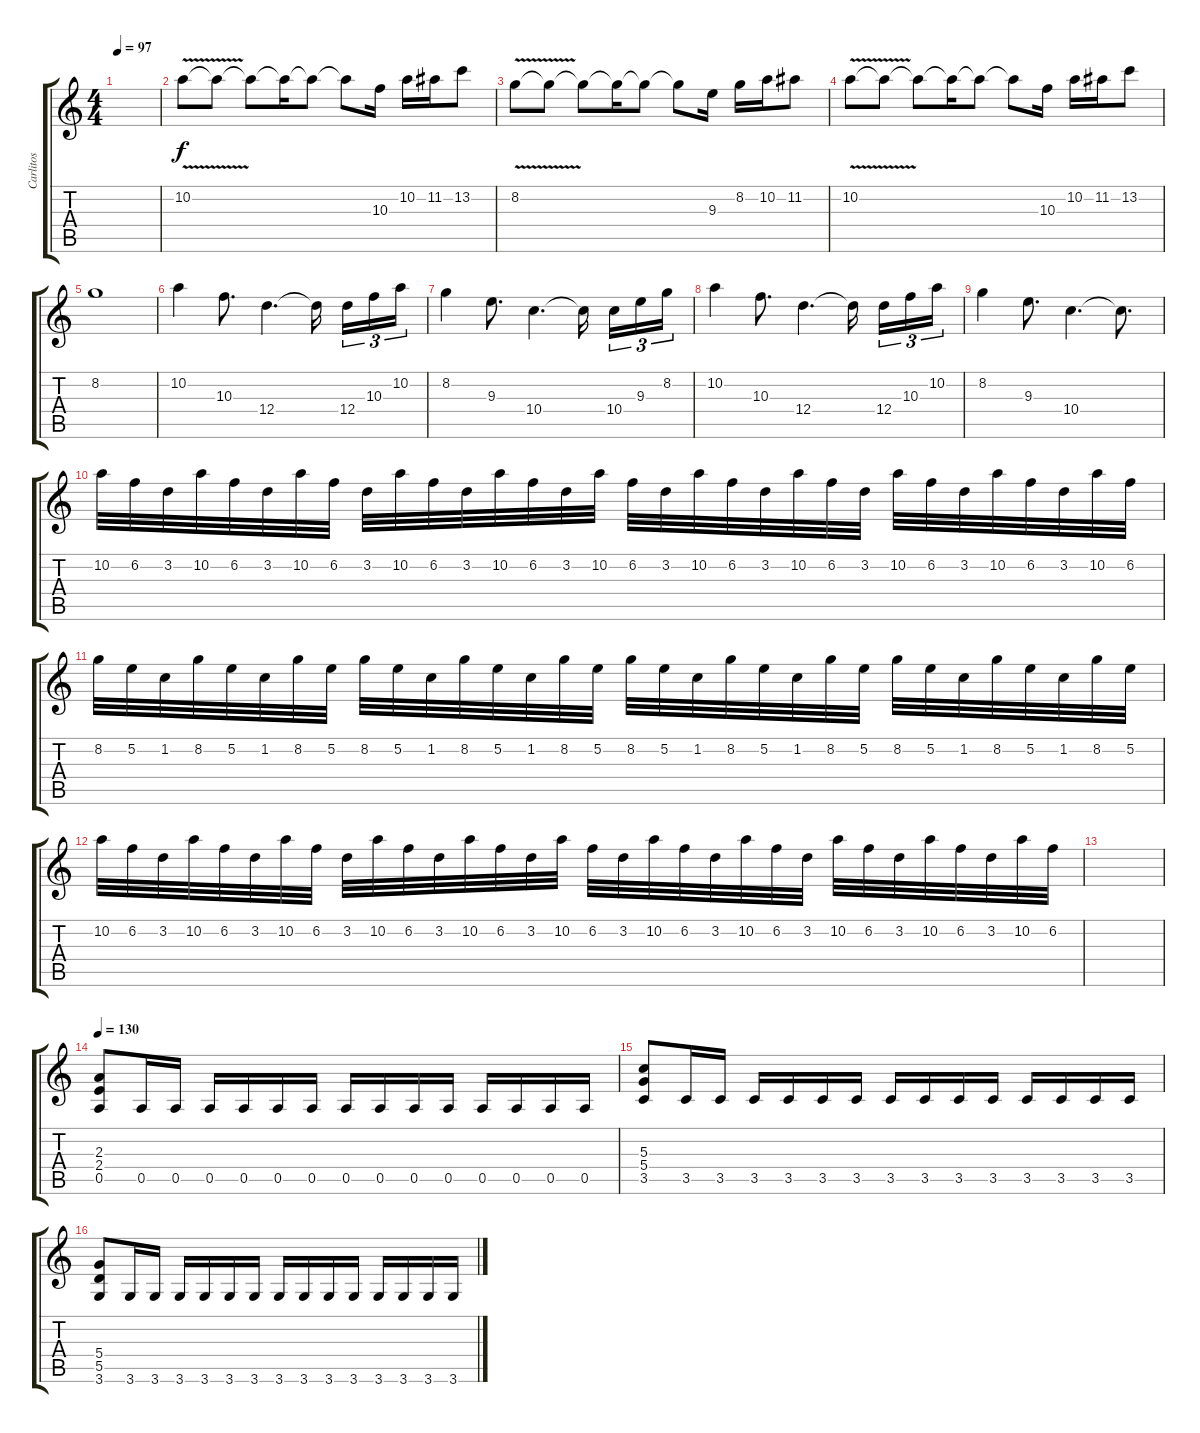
\track ("Carlitos" "Carlitos") {instrument distortionguitar}
\staff {score tabs}
\tuning (E4 B3 G3 D3 A2 E2) {hide}
\ts (4 4)
\tempo 97
\clef g2
\ks c
|
10.2{v}.8 10.2{t}.8 10.2{t}.8 10.2{t}.16 10.2{t}.8 10.2{t}.8 10.3.16 10.2.16 11.2.16 13.2.8 |
8.2{v}.8 8.2{t}.8 8.2{t}.8 8.2{t}.16 8.2{t}.8 8.2{t}.8 9.3.16 8.2.16 10.2.16 11.2.8 |
10.2{v}.8 10.2{t}.8 10.2{t}.8 10.2{t}.16 10.2{t}.8 10.2{t}.8 10.3.16 10.2.16 11.2.16 13.2.8 |
8.2.1 |
10.2.4 10.3.8{d} 12.4.4{d} 12.4{t}.16 12.4.16{tu (3 2)} 10.3.16{tu (3 2)} 10.2.16{tu (3 2)} |
8.2.4 9.3.8{d} 10.4.4{d} 10.4{t}.16 10.4.16{tu (3 2)} 9.3.16{tu (3 2)} 8.2.16{tu (3 2)} |
10.2.4 10.3.8{d} 12.4.4{d} 12.4{t}.16 12.4.16{tu (3 2)} 10.3.16{tu (3 2)} 10.2.16{tu (3 2)} |
8.2.4 9.3.8{d} 10.4.4{d} 10.4{t}.8{d} |
10.2.32 6.2.32 3.2.32 10.2.32 6.2.32 3.2.32 10.2.32 6.2.32 3.2.32 10.2.32 6.2.32 3.2.32 10.2.32 6.2.32 3.2.32 10.2.32 6.2.32 3.2.32 10.2.32 6.2.32 3.2.32 10.2.32 6.2.32 3.2.32 10.2.32 6.2.32 3.2.32 10.2.32 6.2.32 3.2.32 10.2.32 6.2.32 |
8.2.32 5.2.32 1.2.32 8.2.32 5.2.32 1.2.32 8.2.32 5.2.32 8.2.32 5.2.32 1.2.32 8.2.32 5.2.32 1.2.32 8.2.32 5.2.32 8.2.32 5.2.32 1.2.32 8.2.32 5.2.32 1.2.32 8.2.32 5.2.32 8.2.32 5.2.32 1.2.32 8.2.32 5.2.32 1.2.32 8.2.32 5.2.32 |
10.2.32 6.2.32 3.2.32 10.2.32 6.2.32 3.2.32 10.2.32 6.2.32 3.2.32 10.2.32 6.2.32 3.2.32 10.2.32 6.2.32 3.2.32 10.2.32 6.2.32 3.2.32 10.2.32 6.2.32 3.2.32 10.2.32 6.2.32 3.2.32 10.2.32 6.2.32 3.2.32 10.2.32 6.2.32 3.2.32 10.2.32 6.2.32 |
|
\tempo 200
\tempo 130
(2.3 2.4 0.5).8 0.5.16 0.5.16 0.5.16 0.5.16 0.5.16 0.5.16 0.5.16 0.5.16 0.5.16 0.5.16 0.5.16 0.5.16 0.5.16 0.5.16 |
(5.3 5.4 3.5).8 3.5.16 3.5.16 3.5.16 3.5.16 3.5.16 3.5.16 3.5.16 3.5.16 3.5.16 3.5.16 3.5.16 3.5.16 3.5.16 3.5.16 |
(5.4 5.5 3.6).8 3.6.16 3.6.16 3.6.16 3.6.16 3.6.16 3.6.16 3.6.16 3.6.16 3.6.16 3.6.16 3.6.16 3.6.16 3.6.16 3.6.16
